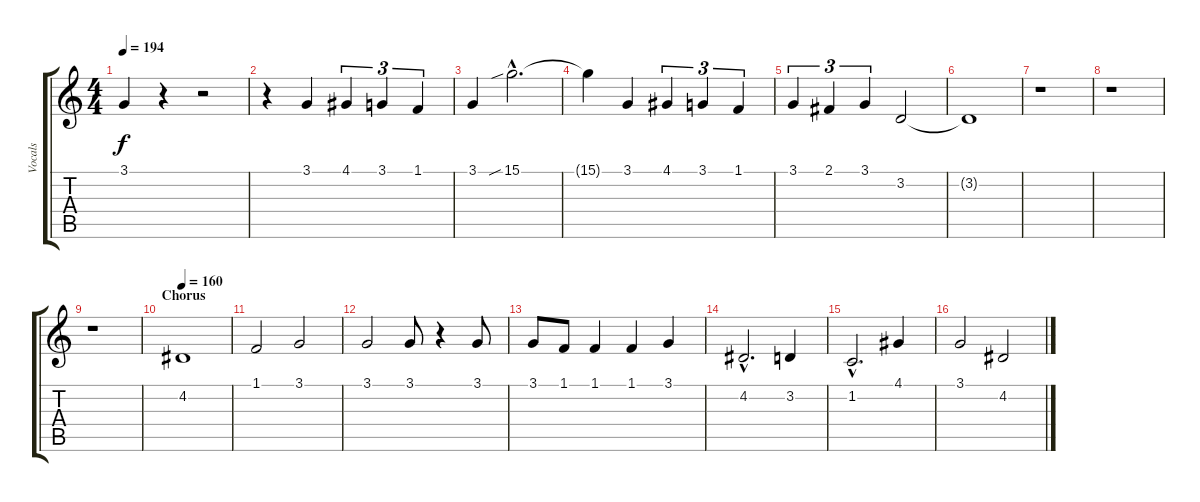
\track ("Vocals" "Vocals") {instrument trumpet}
\staff {score tabs}
\tuning (E4 B3 G3 D3 A2 E2) {hide}
\ts (4 4)
\tempo 194
\clef g2
\ks c
3.1.4{dy f} r.4 r.2 |
r.4 3.1.4 4.1.4{tu (3 2)} 3.1.4{tu (3 2)} 1.1.4{tu (3 2)} |
3.1.4 15.1{sib hac}.2{d} |
15.1{t}.4 3.1.4 4.1.4{tu (3 2)} 3.1.4{tu (3 2)} 1.1.4{tu (3 2)} |
3.1.4{tu (3 2)} 2.1.4{tu (3 2)} 3.1.4{tu (3 2)} 3.2.2 |
3.2{t}.1 |
r.1 |
r.1 |
r.1 |
\section ("" "Chorus")
\tempo 160
4.2.1 |
1.1.2 3.1.2 |
3.1.2 3.1.8 r.4 3.1.8 |
3.1.8 1.1.8 1.1.4 1.1.4 3.1.4 |
4.2{hac}.2{d} 3.2.4 |
1.2{hac}.2{d} 4.1.4 |
3.1.2 4.2.2
